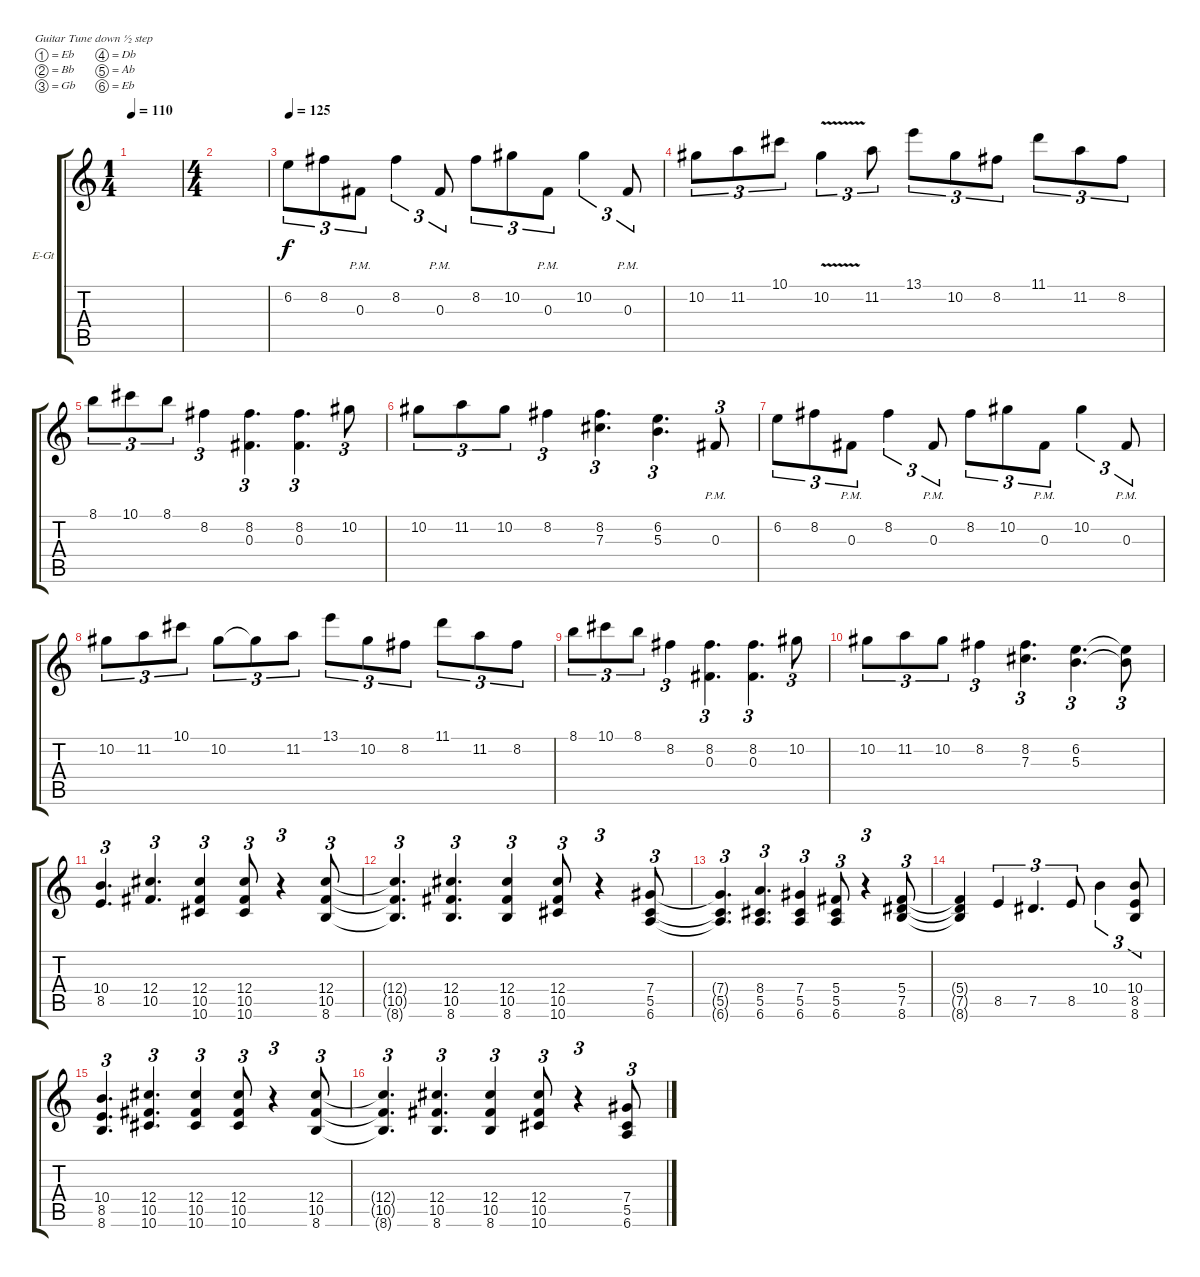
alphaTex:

\defaultSystemsLayout 4
\bracketExtendMode groupsimilarinstruments
\firstSystemTrackNameOrientation horizontal
\otherSystemsTrackNameOrientation horizontal
\track ("Electric Guitar (Drive)" "E-Gt") {instrument overdrivenguitar}
\staff {score tabs}
\tuning (Eb4 Bb3 Gb3 Db3 Ab2 Eb2)
\ts (1 4)
\tempo 110
\clef g2
\ks c
|
\ts (4 4)
|
\scale
0.49543
\tempo (125 0.00625)
6.2.8{tu (3 2)} 8.2.8{tu (3 2)} 0.3{pm}.8{tu (3 2)} 8.2.4{tu (3 2)} 0.3{pm}.8{tu (3 2)} 8.2.8{tu (3 2)} 10.2.8{tu (3 2)} 0.3{pm}.8{tu (3 2)} 10.2.4{tu (3 2)} 0.3{pm}.8{tu (3 2)} |
\scale
0.50457 10.2.8{tu (3 2)} 11.2.8{tu (3 2)} 10.1.8{tu (3 2)} 10.2{v}.4{tu (3 2)} 11.2.8{tu (3 2)} 13.1.8{tu (3 2)} 10.2.8{tu (3 2)} 8.2.8{tu (3 2)} 11.1.8{tu (3 2)} 11.2.8{tu (3 2)} 8.2.8{tu (3 2)} |
8.1.8{tu (3 2)} 10.1.8{tu (3 2)} 8.1.8{tu (3 2)} 8.2.4{tu (3 2)} (8.2 0.3).4{d tu (3 2)} (8.2 0.3).4{d tu (3 2)} 10.2.8{tu (3 2)} |
10.2.8{tu (3 2)} 11.2.8{tu (3 2)} 10.2.8{tu (3 2)} 8.2.4{tu (3 2)} (8.2 7.3).4{d tu (3 2)} (5.3 6.2).4{d tu (3 2)} 0.3{pm}.8{tu (3 2)} |
6.2.8{tu (3 2)} 8.2.8{tu (3 2)} 0.3{pm}.8{tu (3 2)} 8.2.4{tu (3 2)} 0.3{pm}.8{tu (3 2)} 8.2.8{tu (3 2)} 10.2.8{tu (3 2)} 0.3{pm}.8{tu (3 2)} 10.2.4{tu (3 2)} 0.3{pm}.8{tu (3 2)} |
10.2.8{tu (3 2)} 11.2.8{tu (3 2)} 10.1.8{tu (3 2)} 10.2.8{tu (3 2)} 10.2{t}.8{tu (3 2)} 11.2.8{tu (3 2)} 13.1.8{tu (3 2)} 10.2.8{tu (3 2)} 8.2.8{tu (3 2)} 11.1.8{tu (3 2)} 11.2.8{tu (3 2)} 8.2.8{tu (3 2)} |
8.1.8{tu (3 2)} 10.1.8{tu (3 2)} 8.1.8{tu (3 2)} 8.2.4{tu (3 2)} (8.2 0.3).4{d tu (3 2)} (8.2 0.3).4{d tu (3 2)} 10.2.8{tu (3 2)} |
10.2.8{tu (3 2)} 11.2.8{tu (3 2)} 10.2.8{tu (3 2)} 8.2.4{tu (3 2)} (8.2 7.3).4{d tu (3 2) dy f} (5.3 6.2).4{d tu (3 2)} (5.3{t} 6.2{t}).8{tu (3 2)} |
(8.5 10.4).4{d tu (3 2)} (10.5 12.4).4{d tu (3 2)} (10.5 12.4 10.6).4{tu (3 2)} (10.5 10.6 12.4).8{tu (3 2)} r.4{tu (3 2)} (8.6 10.5 12.4).8{tu (3 2)} |
(8.6{t} 10.5{t} 12.4{t}).4{d tu (3 2)} (8.6 10.5 12.4).4{d tu (3 2)} (8.6 10.5 12.4).4{tu (3 2)} (10.6 10.5 12.4).8{tu (3 2)} r.4{tu (3 2)} (6.6 5.5 7.4).8{tu (3 2)} |
(7.4{t} 5.5{t} 6.6{t}).4{d tu (3 2)} (6.6 5.5 8.4).4{d tu (3 2)} (6.6 5.5 7.4).4{tu (3 2)} (6.6 5.5 5.4).8{tu (3 2)} r.4{tu (3 2)} (8.6 7.5 5.4).8{tu (3 2)} |
(8.6{t} 7.5{t} 5.4{t}).4 8.5.4{tu (3 2)} 7.5.4{d tu (3 2)} 8.5.8{tu (3 2)} 10.4.4{tu (3 2)} (8.6 8.5 10.4).8{tu (3 2)} |
(8.5 10.4 8.6).4{d tu (3 2)} (10.5 12.4 10.6).4{d tu (3 2)} (10.5 12.4 10.6).4{tu (3 2)} (10.5 10.6 12.4).8{tu (3 2)} r.4{tu (3 2)} (8.6 10.5 12.4).8{tu (3 2)} |
(8.6{t} 10.5{t} 12.4{t}).4{d tu (3 2)} (8.6 10.5 12.4).4{d tu (3 2)} (8.6 10.5 12.4).4{tu (3 2)} (10.6 10.5 12.4).8{tu (3 2)} r.4{tu (3 2)} (6.6 5.5 7.4).8{tu (3 2)}
